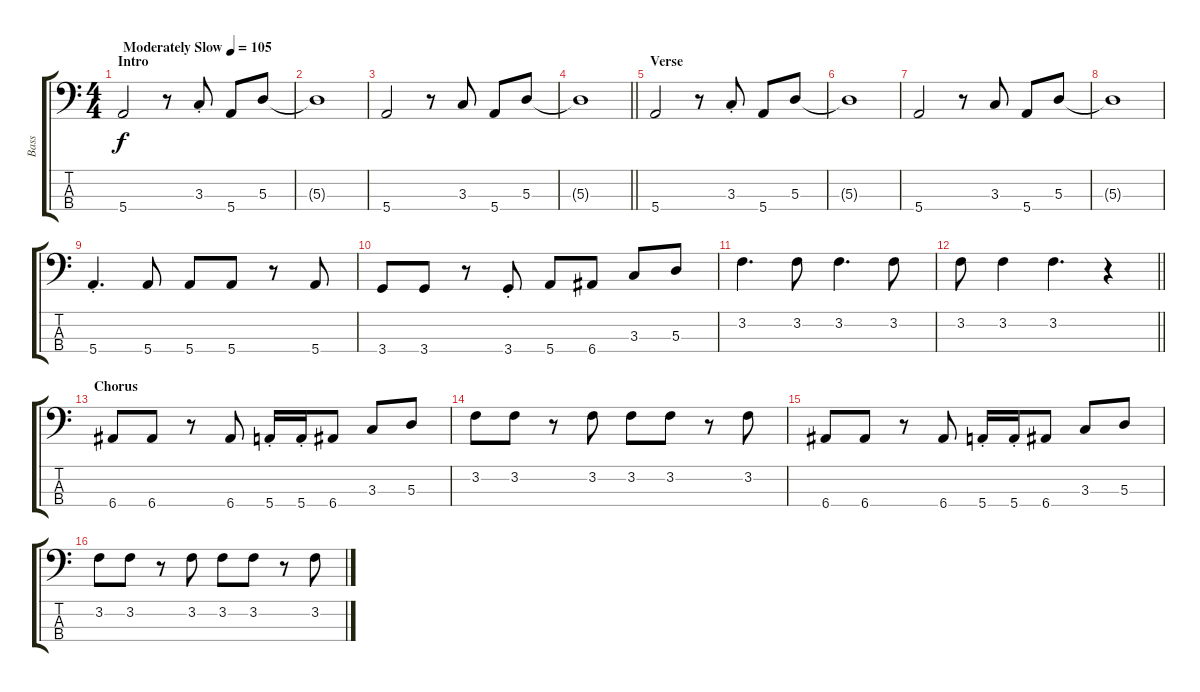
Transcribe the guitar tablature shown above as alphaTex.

\track ("Bass" "Bass") {instrument electricbasspick}
\staff {score tabs}
\tuning (G2 D2 A1 E1) {hide}
\ts (4 4)
\section ("" "Intro")
\tempo (105 "Moderately Slow")
\clef f4
\ks c
5.4.2{dy f instrument electricbasspick} r.8 3.3{st}.8 5.4.8 5.3.8 |
5.3{t}.1 |
5.4.2 r.8 3.3.8 5.4.8 5.3.8 |
\barLineRight lightlight
5.3{t}.1 |
\section ("" "Verse")
5.4.2 r.8 3.3{st}.8 5.4.8 5.3.8 |
5.3{t}.1 |
5.4.2 r.8 3.3.8 5.4.8 5.3.8 |
5.3{t}.1 |
5.4{st}.4{d} 5.4.8 5.4.8 5.4.8 r.8 5.4.8 |
3.4.8 3.4.8 r.8 3.4{st}.8 5.4.8 6.4.8 3.3.8 5.3.8 |
3.2.4{d} 3.2.8 3.2.4{d} 3.2.8 |
\barLineRight lightlight
3.2.8 3.2.4 3.2.4{d} r.4 |
\section ("" "Chorus")
6.4.8 6.4.8 r.8 6.4.8 5.4{st}.16 5.4{st}.16 6.4.8 3.3.8 5.3.8 |
3.2.8 3.2.8 r.8 3.2.8 3.2.8 3.2.8 r.8 3.2.8 |
6.4.8 6.4.8 r.8 6.4.8 5.4{st}.16 5.4{st}.16 6.4.8 3.3.8 5.3.8 |
3.2.8 3.2.8 r.8 3.2.8 3.2.8 3.2.8 r.8 3.2.8
